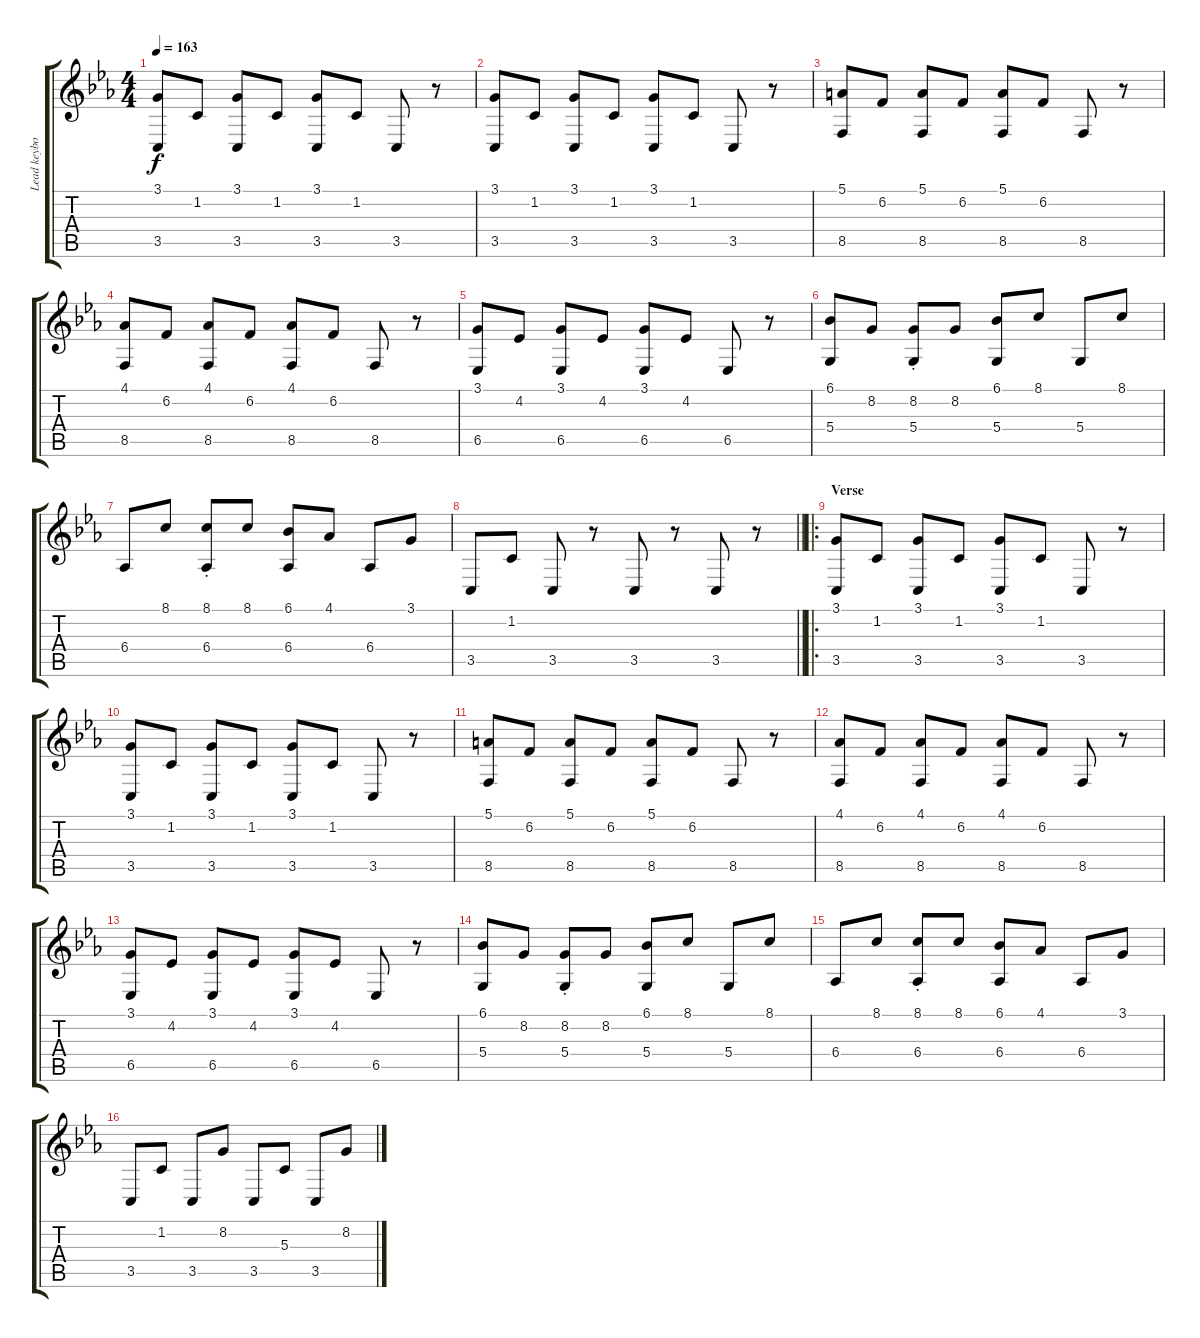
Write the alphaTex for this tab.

\track ("Lead keyboards" "Lead keybo") {instrument lead1square}
\staff {score tabs}
\tuning (E4 B3 G3 D3 A2 E2) {hide}
\ts (4 4)
\tempo 163
\clef g2
\ks cminor
(3.1 3.5).8{dy f instrument lead1square} 1.2.8 (3.1 3.5).8 1.2.8 (3.1 3.5).8 1.2.8 3.5.8 r.8 |
(3.1 3.5).8 1.2.8 (3.1 3.5).8 1.2.8 (3.1 3.5).8 1.2.8 3.5.8 r.8 |
(5.1 8.5).8 6.2.8 (5.1 8.5).8 6.2.8 (5.1 8.5).8 6.2.8 8.5.8 r.8 |
(4.1 8.5).8 6.2.8 (4.1 8.5).8 6.2.8 (4.1 8.5).8 6.2.8 8.5.8 r.8 |
(3.1 6.5).8 4.2.8 (3.1 6.5).8 4.2.8 (3.1 6.5).8 4.2.8 6.5.8 r.8 |
(6.1 5.4).8 8.2.8 (8.2{st} 5.4).8 8.2.8 (6.1 5.4).8 8.1.8 5.4.8 8.1.8 |
6.4.8 8.1.8 (8.1{st} 6.4).8 8.1.8 (6.1 6.4).8 4.1.8 6.4.8 3.1.8 |
\barLineRight lightlight
3.5.8 1.2.8 3.5.8 r.8 3.5.8 r.8 3.5.8 r.8 |
\ro
\section ("" "Verse")
(3.1 3.5).8 1.2.8 (3.1 3.5).8 1.2.8 (3.1 3.5).8 1.2.8 3.5.8 r.8 |
(3.1 3.5).8 1.2.8 (3.1 3.5).8 1.2.8 (3.1 3.5).8 1.2.8 3.5.8 r.8 |
(5.1 8.5).8 6.2.8 (5.1 8.5).8 6.2.8 (5.1 8.5).8 6.2.8 8.5.8 r.8 |
(4.1 8.5).8 6.2.8 (4.1 8.5).8 6.2.8 (4.1 8.5).8 6.2.8 8.5.8 r.8 |
(3.1 6.5).8 4.2.8 (3.1 6.5).8 4.2.8 (3.1 6.5).8 4.2.8 6.5.8 r.8 |
(6.1 5.4).8 8.2.8 (8.2{st} 5.4).8 8.2.8 (6.1 5.4).8 8.1.8 5.4.8 8.1.8 |
6.4.8 8.1.8 (8.1{st} 6.4).8 8.1.8 (6.1 6.4).8 4.1.8 6.4.8 3.1.8 |
3.5.8 1.2.8 3.5.8 8.2.8 3.5.8 5.3.8 3.5.8 8.2.8
